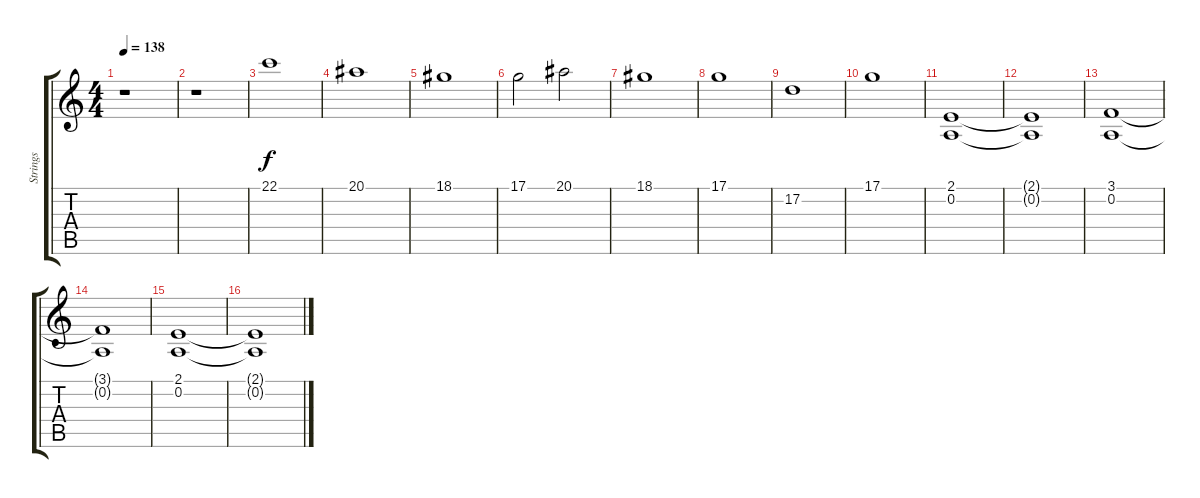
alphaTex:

\track ("Strings" "Strings") {instrument synthstrings1}
\staff {score tabs}
\tuning (D4 A3 F3 C3 G2 D2) {hide}
\ts (4 4)
\tempo 138
\clef g2
\ks c
r.1{dy f} |
r.1 |
22.1.1 |
20.1.1 |
18.1.1 |
17.1.2 20.1.2 |
18.1.1 |
17.1.1 |
17.2.1 |
17.1.1 |
(2.1 0.2).1 |
(2.1{t} 0.2{t}).1 |
(3.1 0.2).1 |
(3.1{t} 0.2{t}).1 |
(2.1 0.2).1 |
(2.1{t} 0.2{t}).1
